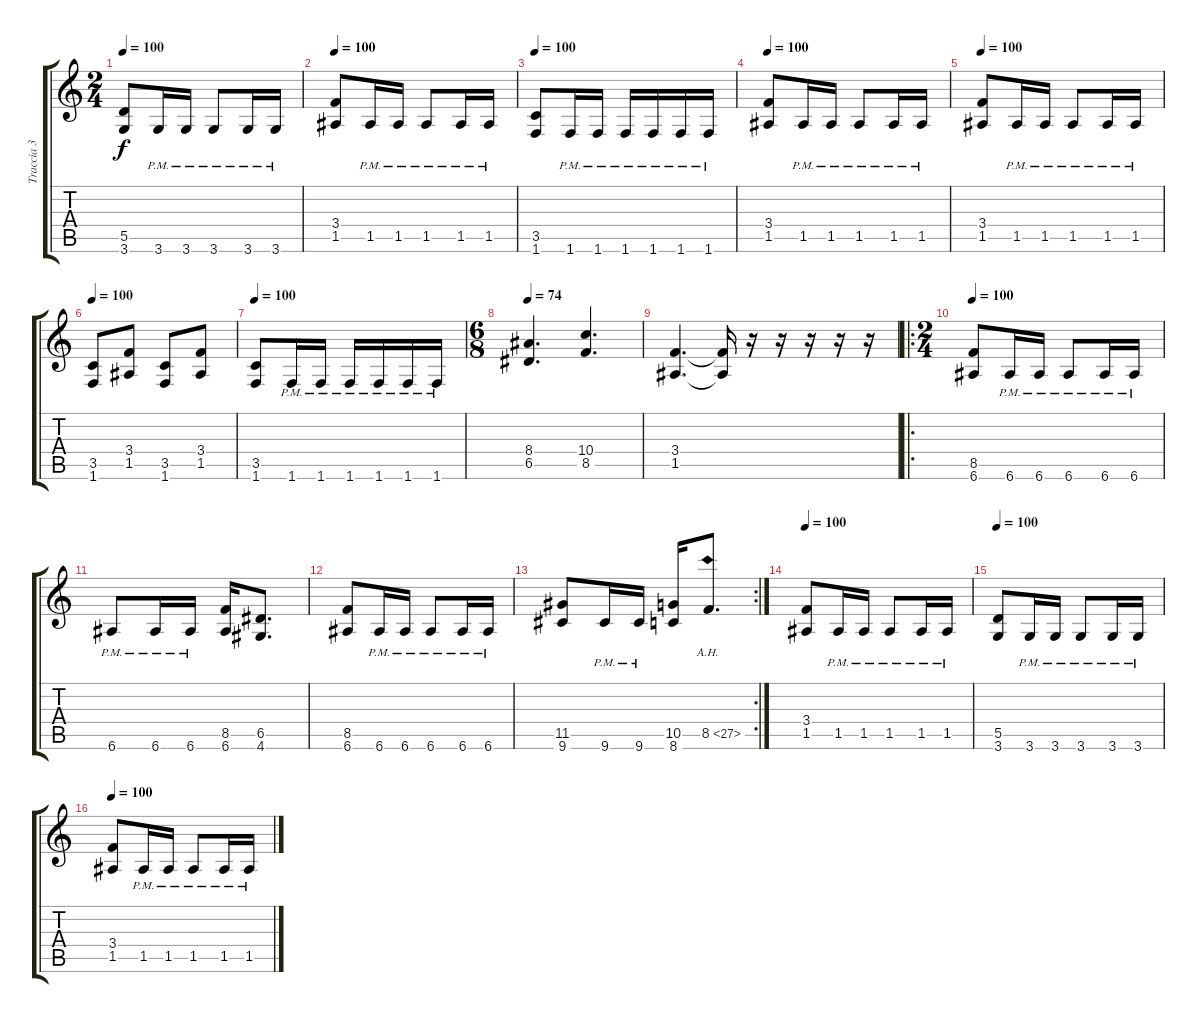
\track ("Traccia 3" "Traccia 3") {instrument distortionguitar}
\staff {score tabs}
\tuning (E4 B3 G3 D3 A2 E2) {hide}
\ts (2 4)
\tempo 100
\clef g2
\ks c
(5.5 3.6).8{dy f} 3.6{pm}.16 3.6{pm}.16 3.6{pm}.8 3.6{pm}.16 3.6{pm}.16 |
\tempo 100
(3.4 1.5).8 1.5{pm}.16 1.5{pm}.16 1.5{pm}.8 1.5{pm}.16 1.5{pm}.16 |
\tempo 100
(3.5 1.6).8 1.6{pm}.16 1.6{pm}.16 1.6{pm}.16 1.6{pm}.16 1.6{pm}.16 1.6{pm}.16 |
\tempo 100
(3.4 1.5).8 1.5{pm}.16 1.5{pm}.16 1.5{pm}.8 1.5{pm}.16 1.5{pm}.16 |
\tempo 100
(3.4 1.5).8 1.5{pm}.16 1.5{pm}.16 1.5{pm}.8 1.5{pm}.16 1.5{pm}.16 |
\tempo 100
(3.5 1.6).8 (3.4 1.5).8 (3.5 1.6).8 (3.4 1.5).8 |
\tempo 100
(3.5 1.6).8 1.6{pm}.16 1.6{pm}.16 1.6{pm}.16 1.6{pm}.16 1.6{pm}.16 1.6{pm}.16 |
\ts (6 8)
\tempo 74
(8.4 6.5).4{d} (10.4 8.5).4{d} |
(3.4 1.5).4{d} (3.4{t} 1.5{t}).16 r.16 r.16 r.16 r.16 r.16 |
\ro
\ts (2 4)
\tempo 100
(8.5 6.6).8 6.6{pm}.16 6.6{pm}.16 6.6{pm}.8 6.6{pm}.16 6.6{pm}.16 |
6.6{pm}.8 6.6{pm}.16 6.6{pm}.16 (8.5 6.6).16 (6.5 4.6).8{d} |
(8.5 6.6).8 6.6{pm}.16 6.6{pm}.16 6.6{pm}.8 6.6{pm}.16 6.6{pm}.16 |
\rc 2
(11.5 9.6).8 9.6{pm}.16 9.6{pm}.16 (10.5 8.6).16 8.5{ah 19}.8{d} |
\tempo 100
(3.4 1.5).8 1.5{pm}.16 1.5{pm}.16 1.5{pm}.8 1.5{pm}.16 1.5{pm}.16 |
\tempo 100
(5.5 3.6).8 3.6{pm}.16 3.6{pm}.16 3.6{pm}.8 3.6{pm}.16 3.6{pm}.16 |
\tempo 100
(3.4 1.5).8 1.5{pm}.16 1.5{pm}.16 1.5{pm}.8 1.5{pm}.16 1.5{pm}.16
